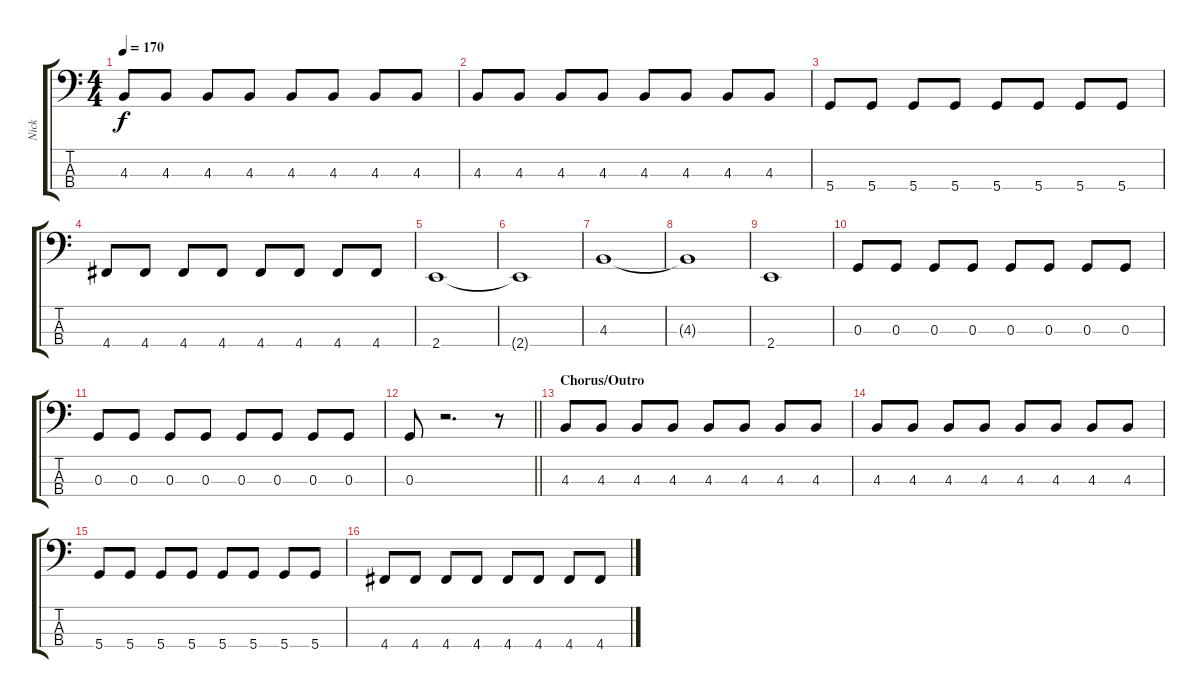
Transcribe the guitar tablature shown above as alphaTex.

\track ("Nick" "Nick") {instrument electricbassfinger}
\staff {score tabs}
\tuning (F2 C2 G1 D1) {hide}
\ts (4 4)
\tempo 170
\clef f4
\ks c
4.3.8{dy f} 4.3.8 4.3.8 4.3.8 4.3.8 4.3.8 4.3.8 4.3.8 |
4.3.8 4.3.8 4.3.8 4.3.8 4.3.8 4.3.8 4.3.8 4.3.8 |
5.4.8 5.4.8 5.4.8 5.4.8 5.4.8 5.4.8 5.4.8 5.4.8 |
4.4.8 4.4.8 4.4.8 4.4.8 4.4.8 4.4.8 4.4.8 4.4.8 |
2.4.1 |
2.4{t}.1 |
4.3.1 |
4.3{t}.1 |
2.4.1 |
0.3.8 0.3.8 0.3.8 0.3.8 0.3.8 0.3.8 0.3.8 0.3.8 |
0.3.8 0.3.8 0.3.8 0.3.8 0.3.8 0.3.8 0.3.8 0.3.8 |
\barLineRight lightlight
0.3.8 r.2{d} r.8 |
\section ("" "Chorus/Outro")
4.3.8 4.3.8 4.3.8 4.3.8 4.3.8 4.3.8 4.3.8 4.3.8 |
4.3.8 4.3.8 4.3.8 4.3.8 4.3.8 4.3.8 4.3.8 4.3.8 |
5.4.8 5.4.8 5.4.8 5.4.8 5.4.8 5.4.8 5.4.8 5.4.8 |
4.4.8 4.4.8 4.4.8 4.4.8 4.4.8 4.4.8 4.4.8 4.4.8
